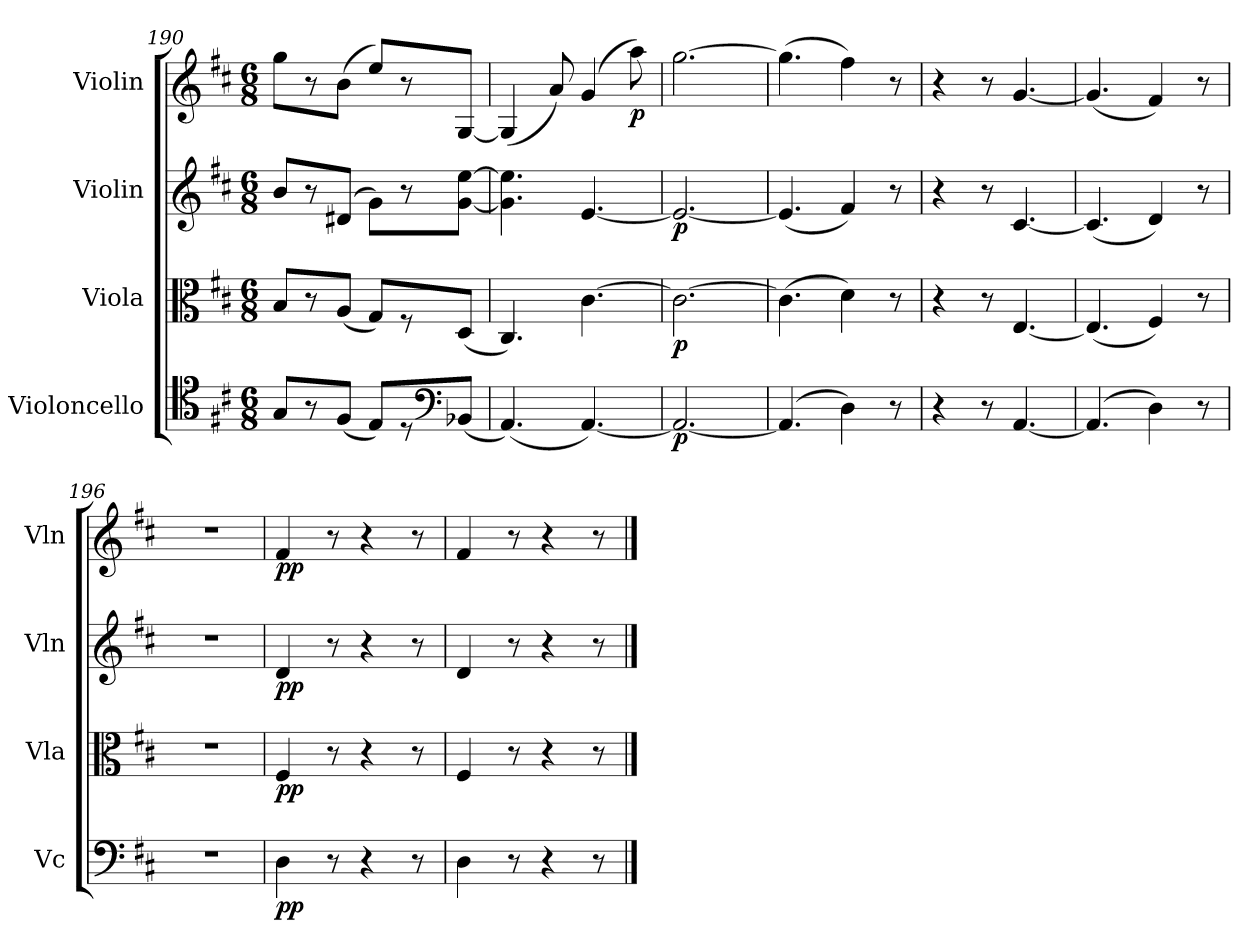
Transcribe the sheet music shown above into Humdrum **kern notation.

**kern	**dynam	**kern	**dynam	**kern	**dynam	**kern	**dynam
*part4	*part4	*part3	*part3	*part2	*part2	*part1	*part1
*staff4	*staff4	*staff3	*staff3	*staff2	*staff2	*staff1	*staff1
*I"Violoncello	*	*I"Viola	*	*I"Violin	*	*I"Violin	*
*I'Vc	*	*I'Vla	*	*I'Vln	*	*I'Vln	*
*clefC4	*	*clefC3	*	*clefG2	*	*clefG2	*
*k[f#c#]	*	*k[f#c#]	*	*k[f#c#]	*	*k[f#c#]	*
*D:	*	*D:	*	*D:	*	*D:	*
*M6/8	*	*M6/8	*	*M6/8	*	*M6/8	*
=190	=190	=190	=190	=190	=190	=190	=190
8G/L	.	8B/L	.	8b/L	.	8gg\L	.
8r	.	8r	.	8r	.	8r	.
(8F#/J	.	(8A/J	.	(8d#X/J	.	(8b\J	.
8E/L)	.	8G/L)	.	8g\L)	.	8ee/L)	.
8r	.	8r	.	8r	.	8r	.
*clefF4	*	*	*	*	*	*	*
(8BB-X/J	.	(8D/J	.	[8g\ [8ee\J	.	[8G/J	.
=191	=191	=191	=191	=191	=191	=191	=191
(4.AA/)	.	4.C#/)	.	4.g]\ 4.ee]\	.	(4G/]	.
.	.	.	.	.	.	8a/)	.
[4.AA/)	.	[4.c#\	.	[4.e/	.	(4g/	.
.	.	.	.	.	.	8aa\)	p
=192	=192	=192	=192	=192	=192	=192	=192
2.AA/_	p	2.c#\_	p	2.e/_	p	[2.gg\	.
=193	=193	=193	=193	=193	=193	=193	=193
(4.AA/]	.	(4.c#\]	.	(4.e/]	.	(4.gg\]	.
4D\)	.	4d\)	.	4f#/)	.	4ff#\)	.
8r	.	8r	.	8r	.	8r	.
=194	=194	=194	=194	=194	=194	=194	=194
4r	.	4r	.	4r	.	4r	.
8r	.	8r	.	8r	.	8r	.
[4.AA/	.	[4.E/	.	[4.c#/	.	[4.g/	.
=195	=195	=195	=195	=195	=195	=195	=195
(4.AA/]	.	(4.E/]	.	(4.c#/]	.	(4.g/]	.
4D\)	.	4F#/)	.	4d/)	.	4f#/)	.
8r	.	8r	.	8r	.	8r	.
=196	=196	=196	=196	=196	=196	=196	=196
2.r	.	2.r	.	2.r	.	2.r	.
=197	=197	=197	=197	=197	=197	=197	=197
4D\	pp	4F#/	pp	4d/	pp	4f#/	pp
8r	.	8r	.	8r	.	8r	.
4r	.	4r	.	4r	.	4r	.
8r	.	8r	.	8r	.	8r	.
=198	=198	=198	=198	=198	=198	=198	=198
4D\	.	4F#/	.	4d/	.	4f#/	.
8r	.	8r	.	8r	.	8r	.
4r	.	4r	.	4r	.	4r	.
8r	.	8r	.	8r	.	8r	.
==	==	==	==	==	==	==	==
*-	*-	*-	*-	*-	*-	*-	*-
